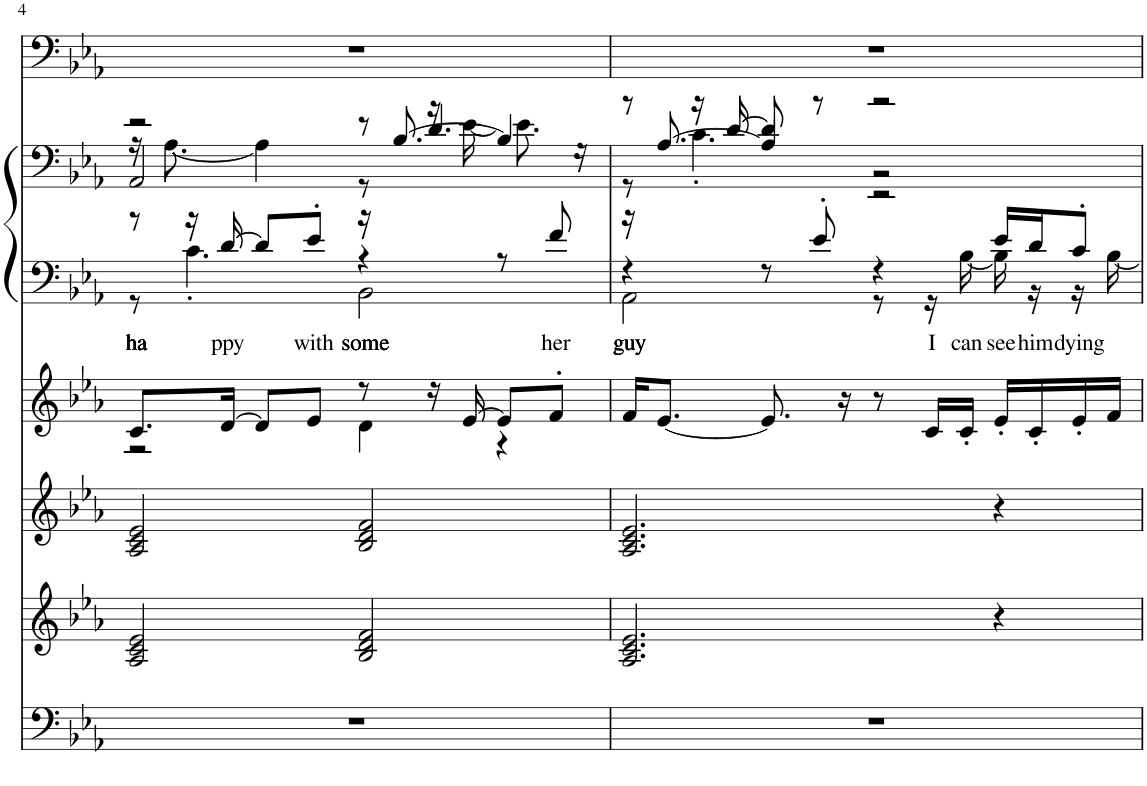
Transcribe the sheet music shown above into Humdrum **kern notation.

**kern	**kern	**kern	**kern	**kern	**text	**kern	**kern
*part6	*part5	*part4	*part3	*part2	*part2	*part2	*part1
*staff7	*staff6	*staff5	*staff4	*staff3	*staff3	*staff2	*staff1
*I"Grand Piano	*I"Strings 2	*I"Strings 1	*I"Tenor Sax	*I"Grand Piano	*	*	*I"Strings 1
*I'Pno	*I'Str	*I'Str	*I'T Sax	*I'Pno	*	*	*I'Str
!!LO:PB:g=z
*clefF4	*clefG2	*clefG2	*clefG2	*clefF4	*	*clefG2	*clefF4
*	*	*	*Trd8c14	*	*	*	*
*k[b-e-a-]	*k[b-e-a-]	*k[b-e-a-]	*k[b-e-a-]	*k[b-e-a-]	*	*k[b-e-a-]	*k[b-e-a-]
*M4/4	*M4/4	*M4/4	*M4/4	*M4/4	*	*M4/4	*M4/4
=4	=4	=4	=4	=4	=4	=4	=4
*	*	*	*^	*	*	*	*
!	!	!	!	!	!	!LO:LY:b	!	!
*	*	*	*	*	*^	*	*^	*
*	*	*	*	*	*	*	*	*	*^	*
1r	2A-/ 2c/ 2e-/	2A-/ 2c/ 2e-/	8.c/L	2r	8r	8r	ha	2r	16r	2AA-/	1r
.	.	.	.	.	.	.	.	.	[8.A-\	.	.
.	.	.	.	.	16r	4.c'\	.	.	.	.	.
!	!	!	!	!	!	!	!LO:LY:b	!	!	!	!
.	.	.	[16d/Jk	.	[16d/	.	ppy	.	.	.	.
.	.	.	8d/L]	.	8d/L]	.	.	.	4A-\]	.	.
!	!	!	!	!	!	!	!LO:LY:b	!	!	!	!
.	.	.	8e-/J	.	8e-'/J	.	with	.	.	.	.
!	!	!	!	!	!	!	!LO:LY:b	!	!	!	!
.	2B-/ 2d/ 2f/	2B-/ 2d/ 2f/	8r	4d\	4r	2BB-\	some	8r	8r	16r	.
.	.	.	.	.	.	.	.	.	.	[8.B-/	.
.	.	.	16r	.	.	.	.	4.d/	16r	.	.
.	.	.	[16e-/	.	.	.	.	.	[16e-\	.	.
.	.	.	8e-/L]	4r	8r	.	.	.	8.e-\]	4B-/]	.
!	!	!	!	!	!	!	!LO:LY:b	!	!	!	!
.	.	.	8f'/J	.	8f/	.	her	.	.	.	.
.	.	.	.	.	.	.	.	.	16r	.	.
*	*	*	*v	*v	*	*	*	*	*	*	*
=5	=5	=5	=5	=5	=5	=5	=5	=5	=5	=5
!	!	!	!	!	!	!LO:LY:b	!	!	!	!
1r	2.A-/ 2.c/ 2.e-/	2.A-/ 2.c/ 2.e-/	16f/KL	4r	2AA-\	guy	8r	8r	16r	1r
.	.	.	[8.e-/J	.	.	.	.	.	[8.A-/	.
.	.	.	.	.	.	.	16r	4.c'\	.	.
.	.	.	.	.	.	.	[16d/	.	.	.
.	.	.	8.e-/]	8r	.	.	8d/]	.	4A-/]	.
.	.	.	.	8e-'/	.	.	8r	.	.	.
.	.	.	16r	.	.	.	.	.	.	.
.	.	.	8r	4r	8r	.	2r	2r	2r	.
!	!	!	!	!	!	!LO:LY:b	!	!	!	!
.	.	.	16c/LL	.	16r	I	.	.	.	.
!	!	!	!	!	!	!LO:LY:b	!	!	!	!
.	.	.	16c'/JJ	.	[16B-\	can	.	.	.	.
!	!	!	!	!	!	!LO:LY:b	!	!	!	!
.	4r	4r	16e-'/LL	16e-/LL	16B-\]	see	.	.	.	.
!	!	!	!	!	!	!LO:LY:b	!	!	!	!
.	.	.	16c'/	16d/J	16r	him	.	.	.	.
!	!	!	!	!	!	!LO:LY:b	!	!	!	!
.	.	.	16e-'/	8c'/J	16r	dying	.	.	.	.
.	.	.	16f/JJ	.	[16B-\	.	.	.	.	.
*	*	*	*	*v	*v	*	*	*	*	*
*	*	*	*	*	*	*v	*v	*v	*
=	=	=	=	=	=	=	=
*-	*-	*-	*-	*-	*-	*-	*-
